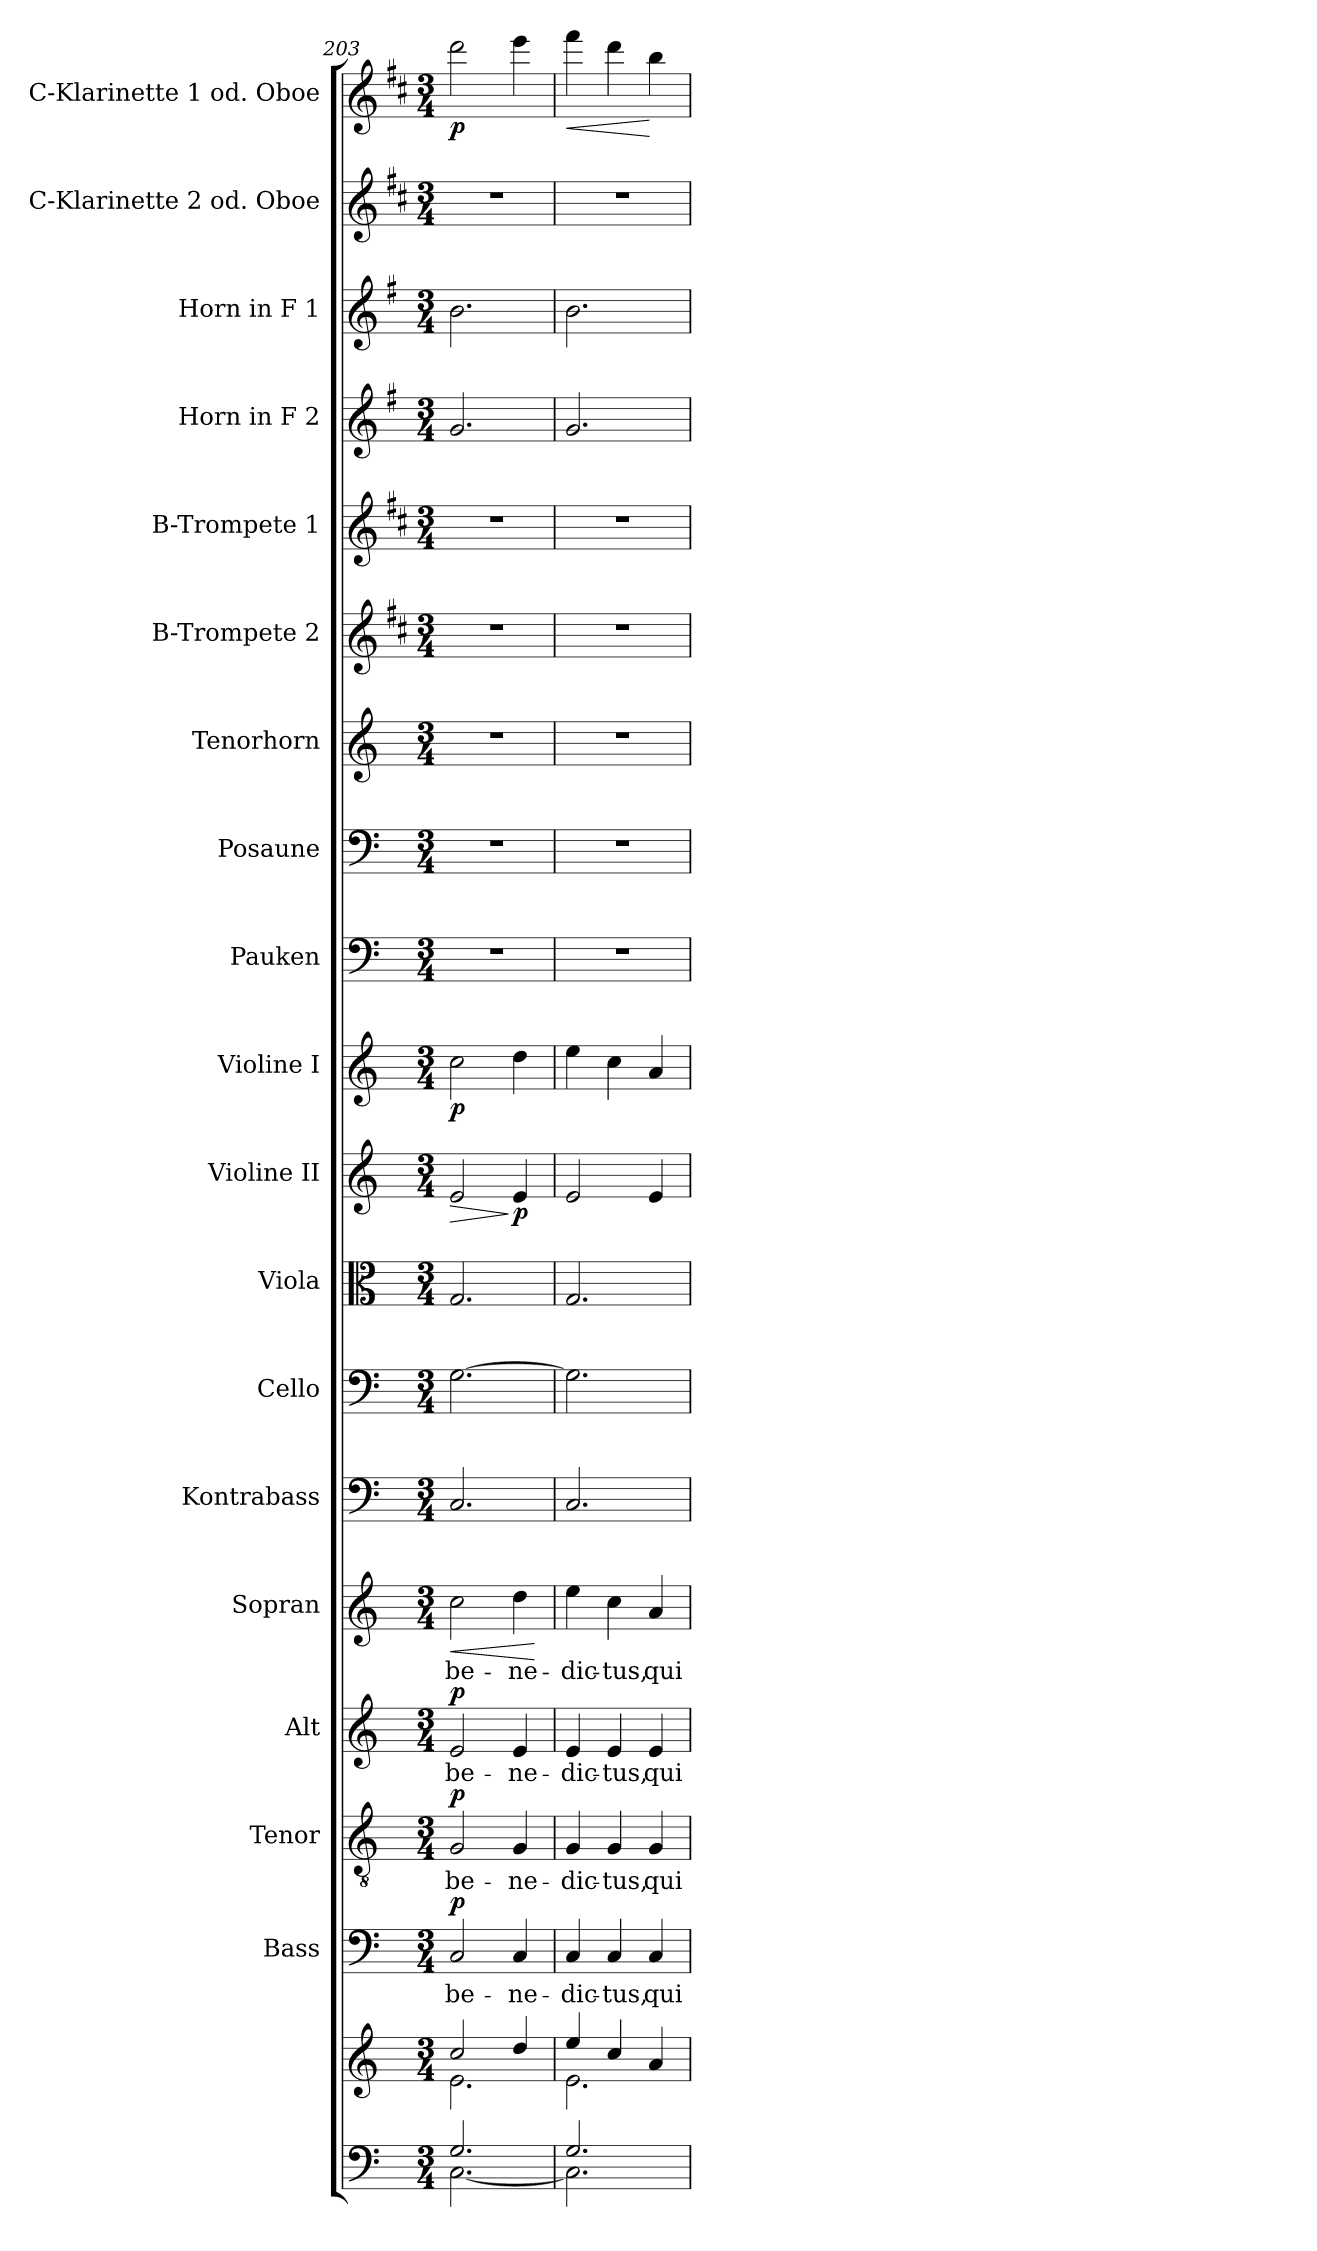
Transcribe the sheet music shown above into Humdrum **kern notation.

**kern	**kern	**kern	**text	**dynam	**kern	**text	**dynam	**kern	**text	**dynam	**kern	**text	**dynam	**kern	**kern	**kern	**kern	**dynam	**kern	**dynam	**kern	**kern	**kern	**kern	**kern	**kern	**kern	**kern	**kern	**dynam
*part19	*part19	*part18	*part18	*part18	*part17	*part17	*part17	*part16	*part16	*part16	*part15	*part15	*part15	*part14	*part13	*part12	*part11	*part11	*part10	*part10	*part9	*part8	*part7	*part6	*part5	*part4	*part3	*part2	*part1	*part1
*staff20	*staff19	*staff18	*staff18	*staff18	*staff17	*staff17	*staff17	*staff16	*staff16	*staff16	*staff15	*staff15	*staff15	*staff14	*staff13	*staff12	*staff11	*staff11	*staff10	*staff10	*staff9	*staff8	*staff7	*staff6	*staff5	*staff4	*staff3	*staff2	*staff1	*staff1
*	*	*I"Bass	*	*	*I"Tenor	*	*	*I"Alt	*	*	*I"Sopran	*	*	*I"Kontrabass	*I"Cello	*I"Viola	*I"Violine II	*	*I"Violine I	*	*I"Pauken	*I"Posaune	*I"Tenorhorn	*I"B-Trompete 2	*I"B-Trompete 1	*I"Horn in F 2	*I"Horn in F 1	*I"C-Klarinette 2 od. Oboe	*I"C-Klarinette 1 od. Oboe	*
*	*	*I'B.	*	*	*I'T.	*	*	*I'A.	*	*	*I'S.	*	*	*I'Kb.	*	*I'Vla.	*I'Vl. II	*	*I'Vl. I	*	*I'Pk.	*I'Pos.	*I'T. Hrn.	*I'B Trp. 2	*I'B Trp. 1	*	*	*I'C Kl. 2	*I'C Kl. 1	*
*clefF4	*clefG2	*clefF4	*	*	*clefGv2	*	*	*clefG2	*	*	*clefG2	*	*	*clefF4	*clefF4	*clefC3	*clefG2	*	*clefG2	*	*clefF4	*clefF4	*clefG2	*clefG2	*clefG2	*clefG2	*clefG2	*clefG2	*clefG2	*
*	*	*	*	*	*	*	*	*	*	*	*	*	*	*ITrd7c12	*	*	*	*	*	*	*	*	*ITrd8c14	*ITrd1c2	*ITrd1c2	*ITrd4c7	*ITrd4c7	*ITrd1c2	*ITrd1c2	*
*k[]	*k[]	*k[]	*	*	*k[]	*	*	*k[]	*	*	*k[]	*	*	*k[]	*k[]	*k[]	*k[]	*	*k[]	*	*k[]	*k[]	*k[]	*k[]	*k[]	*k[]	*k[]	*k[]	*k[]	*
*C:	*C:	*C:	*	*	*C:	*	*	*C:	*	*	*C:	*	*	*C:	*C:	*C:	*C:	*	*C:	*	*C:	*C:	*C:	*C:	*C:	*C:	*C:	*C:	*C:	*
*M3/4	*M3/4	*M3/4	*	*	*M3/4	*	*	*M3/4	*	*	*M3/4	*	*	*M3/4	*M3/4	*M3/4	*M3/4	*	*M3/4	*	*M3/4	*M3/4	*M3/4	*M3/4	*M3/4	*M3/4	*M3/4	*M3/4	*M3/4	*
=203	=203	=203	=203	=203	=203	=203	=203	=203	=203	=203	=203	=203	=203	=203	=203	=203	=203	=203	=203	=203	=203	=203	=203	=203	=203	=203	=203	=203	=203	=203
*^	*^	*	*	*	*	*	*	*	*	*	*	*	*	*	*	*	*	*	*	*	*	*	*	*	*	*	*	*	*	*
!	!	!	!	!	!LO:LY:b	!LO:DY:a	!	!LO:LY:b	!LO:DY:a	!	!LO:LY:b	!LO:DY:a	!	!LO:LY:b	!LO:HP:b	!	!	!	!	!LO:HP:b	!	!LO:DY:b	!	!	!	!	!	!	!	!	!	!LO:DY:b
2.G/	[<2.C\	2cc/	2.e\	2C/	be-	p	2G/	be-	p	2e/	be-	p	2cc\	be-	<	2.CC/	[2.G\	2.G/	2e/	>	2cc\	p	2.r	2.r	2.r	2.r	2.r	2.c/	2.e\	2.r	2ccc\	p
!	!	!	!	!	!LO:LY:b	!	!	!LO:LY:b	!	!	!LO:LY:b	!	!	!LO:LY:b	!	!	!	!	!	!LO:DY:n=1:b	!	!	!	!	!	!	!	!	!	!	!	!
.	.	4dd/	.	4C/	-ne-	.	4G/	-ne-	.	4e/	-ne-	.	4dd\	-ne-	.	.	.	.	4e/	] p	4dd\	.	.	.	.	.	.	.	.	.	4ddd\	.
*v	*v	*	*	*	*	*	*	*	*	*	*	*	*	*	*	*	*	*	*	*	*	*	*	*	*	*	*	*	*	*	*	*
*	*v	*v	*	*	*	*	*	*	*	*	*	*	*	*	*	*	*	*	*	*	*	*	*	*	*	*	*	*	*	*	*
.	.	.	.	.	.	.	.	.	.	.	.	.	[	.	.	.	.	.	.	.	.	.	.	.	.	.	.	.	.	.
=204	=204	=204	=204	=204	=204	=204	=204	=204	=204	=204	=204	=204	=204	=204	=204	=204	=204	=204	=204	=204	=204	=204	=204	=204	=204	=204	=204	=204	=204	=204
*^	*^	*	*	*	*	*	*	*	*	*	*	*	*	*	*	*	*	*	*	*	*	*	*	*	*	*	*	*	*	*
!	!	!	!	!	!LO:LY:b	!	!	!LO:LY:b	!	!	!LO:LY:b	!	!	!LO:LY:b	!	!	!	!	!	!	!	!	!	!	!	!	!	!	!	!	!	!LO:HP:b
2.G/	2.C\]	4ee/	2.e\	4C/	-dic-	.	4G/	-dic-	.	4e/	-dic-	.	4ee\	-dic-	.	2.CC/	2.G\]	2.G/	2e/	.	4ee\	.	2.r	2.r	2.r	2.r	2.r	2.c/	2.e\	2.r	4eee\	<
!	!	!	!	!	!LO:LY:b	!	!	!LO:LY:b	!	!	!LO:LY:b	!	!	!LO:LY:b	!	!	!	!	!	!	!	!	!	!	!	!	!	!	!	!	!	!
.	.	4cc/	.	4C/	-tus,	.	4G/	-tus,	.	4e/	-tus,	.	4cc\	-tus,	.	.	.	.	.	.	4cc\	.	.	.	.	.	.	.	.	.	4ccc\	.
!	!	!	!	!	!LO:LY:b	!	!	!LO:LY:b	!	!	!LO:LY:b	!	!	!LO:LY:b	!	!	!	!	!	!	!	!	!	!	!	!	!	!	!	!	!	!
.	.	4a/	.	4C/	qui	.	4G/	qui	.	4e/	qui	.	4a/	qui	.	.	.	.	4e/	.	4a/	.	.	.	.	.	.	.	.	.	4aa\	[
*v	*v	*	*	*	*	*	*	*	*	*	*	*	*	*	*	*	*	*	*	*	*	*	*	*	*	*	*	*	*	*	*	*
*	*v	*v	*	*	*	*	*	*	*	*	*	*	*	*	*	*	*	*	*	*	*	*	*	*	*	*	*	*	*	*	*
=	=	=	=	=	=	=	=	=	=	=	=	=	=	=	=	=	=	=	=	=	=	=	=	=	=	=	=	=	=	=
*-	*-	*-	*-	*-	*-	*-	*-	*-	*-	*-	*-	*-	*-	*-	*-	*-	*-	*-	*-	*-	*-	*-	*-	*-	*-	*-	*-	*-	*-	*-
